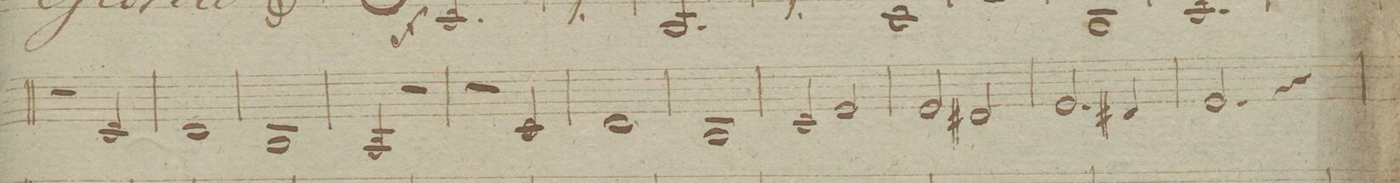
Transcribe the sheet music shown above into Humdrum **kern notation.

**kern	**dynam
*I"in G.	*
*clefG2	*
*k[f#c#g#d#]	*
*met(c|)	*
*M2/2	*
2r	.
2G#/	.
=16	=16
1A/	.
=17	=17
1F#/	.
=18	=18
2E/	.
2r	.
=19	=19
2r	.
2G#/	.
=20	=20
1A/	.
=21	=21
1F#/	.
=22	=22
2G#/	.
2A/	.
=23	=23
2B/	.
2A#X/	.
=24	=24
2.B/	.
4A#X/	.
=25	=25
2.B/	.
4r	.
=26	=26
*-	*-
